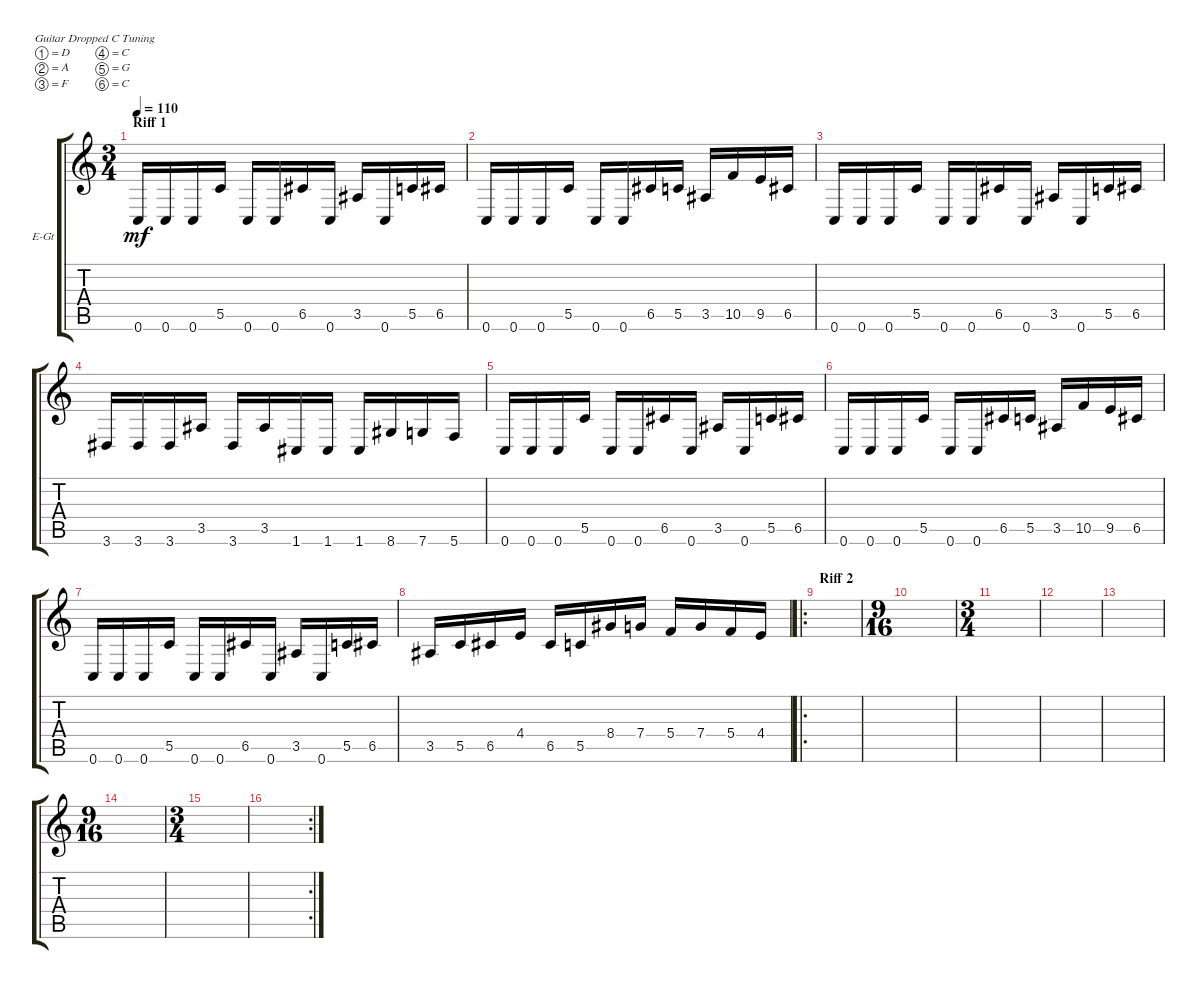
\defaultSystemsLayout 4
\bracketExtendMode groupsimilarinstruments
\firstSystemTrackNameOrientation horizontal
\otherSystemsTrackNameOrientation horizontal
\track ("Electric Guitar" "E-Gt") {instrument distortionguitar}
\staff {score tabs}
\tuning (D4 A3 F3 C3 G2 C2)
\ts (3 4)
\section ("" "Riff 1")
\tempo 110
\clef g2
\ks c
0.6.16{dy mf} 0.6.16 0.6.16 5.5.16 0.6.16 0.6.16 6.5.16 0.6.16 3.5.16 0.6.16 5.5.16 6.5.16 |
0.6.16 0.6.16 0.6.16 5.5.16 0.6.16 0.6.16 6.5.16 5.5.16 3.5.16 10.5.16 9.5.16 6.5.16 |
0.6.16 0.6.16 0.6.16 5.5.16 0.6.16 0.6.16 6.5.16 0.6.16 3.5.16 0.6.16 5.5.16 6.5.16 |
3.6.16 3.6.16 3.6.16 3.5.16 3.6.16 3.5.16 1.6.16 1.6.16 1.6.16 8.6.16 7.6.16 5.6.16 |
0.6.16 0.6.16 0.6.16 5.5.16 0.6.16 0.6.16 6.5.16 0.6.16 3.5.16 0.6.16 5.5.16 6.5.16 |
0.6.16 0.6.16 0.6.16 5.5.16 0.6.16 0.6.16 6.5.16 5.5.16 3.5.16 10.5.16 9.5.16 6.5.16 |
0.6.16 0.6.16 0.6.16 5.5.16 0.6.16 0.6.16 6.5.16 0.6.16 3.5.16 0.6.16 5.5.16 6.5.16 |
3.5.16 5.5.16 6.5.16 4.4.16 6.5.16 5.5.16 8.4.16 7.4.16 5.4.16 7.4.16 5.4.16 4.4.16 |
\ro
\section ("" "Riff 2")
|
\ts (9 16)
|
\ts (3 4)
|
|
|
\ts (9 16)
|
\ts (3 4)
|
\rc 2
